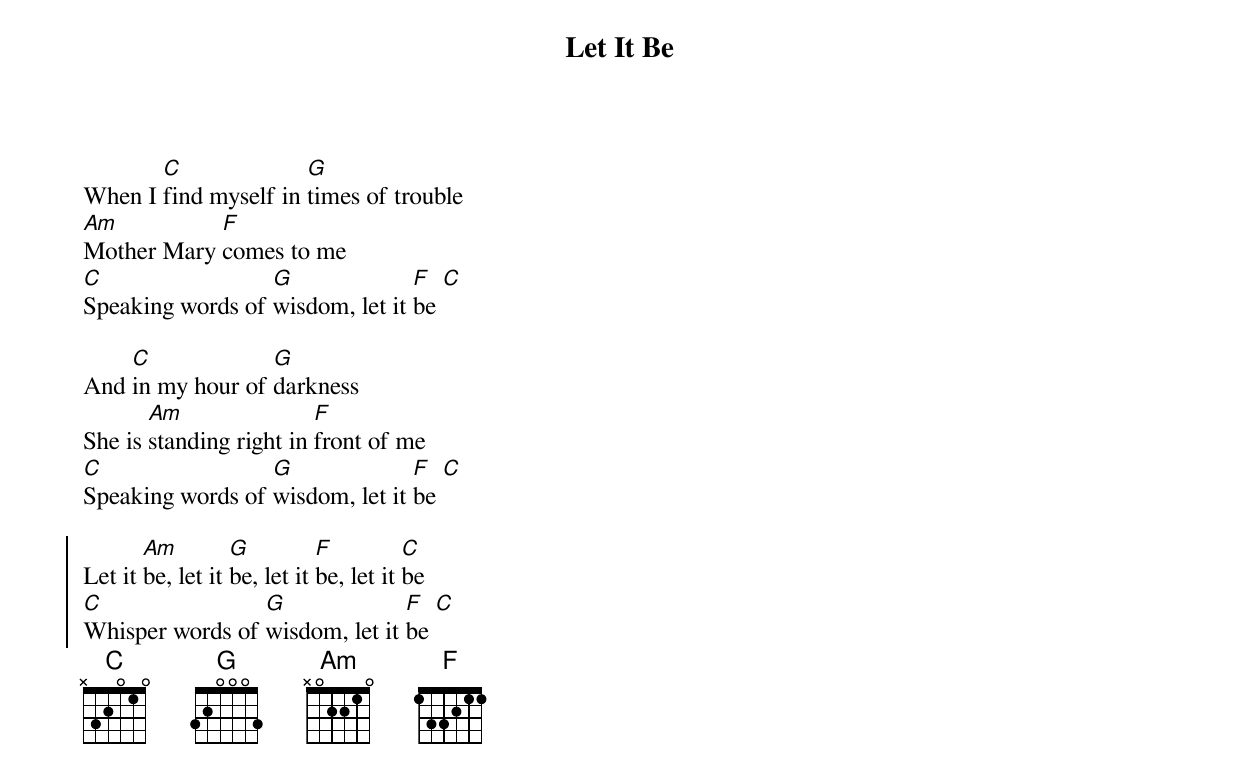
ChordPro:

{title: Let It Be}
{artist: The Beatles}
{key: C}

{start_of_verse}
When I [C]find myself in [G]times of trouble
[Am]Mother Mary [F]comes to me
[C]Speaking words of [G]wisdom, let it [F]be [C]
{end_of_verse}

{start_of_verse}
And [C]in my hour of [G]darkness
She is [Am]standing right in [F]front of me
[C]Speaking words of [G]wisdom, let it [F]be [C]
{end_of_verse}

{start_of_chorus}
Let it [Am]be, let it [G]be, let it [F]be, let it [C]be
[C]Whisper words of [G]wisdom, let it [F]be [C]
{end_of_chorus}
